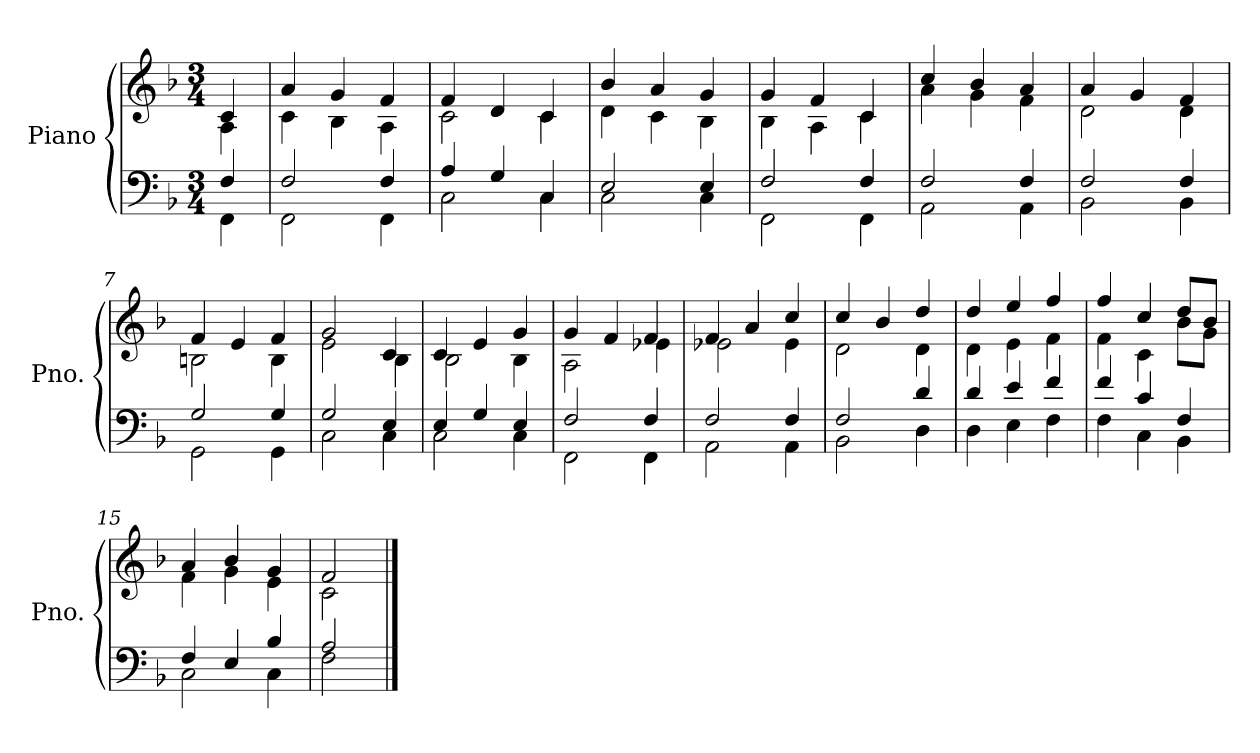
**kern	**kern
*part1	*part1
*staff2	*staff1
*I"Piano	*
*I'Pno.	*
*clefF4	*clefG2
*k[b-]	*k[b-]
*M3/4	*M3/4
=	=
*^	*^
*	*^	*	*
4rFyy	4F/	4FF\	4c/	4A\
=1	=1	=1	=1	=1
2.ryy	2F/	2FF\	4a/	4c\
.	.	.	4g/	4B-\
.	4F/	4FF\	4f/	4A\
=2	=2	=2	=2	=2
2.ryy	4A/	2C\	4f/	2c\
.	4G/	.	4d/	.
.	4C/	4C\	4c/	4c\
=3	=3	=3	=3	=3
2.ryy	2E/	2C\	4b-/	4d\
.	.	.	4a/	4c\
.	4E/	4C\	4g/	4B-\
=4	=4	=4	=4	=4
2.ryy	2F/	2FF\	4g/	4B-\
.	.	.	4f/	4A\
.	4F/	4FF\	4c/	4c\
=5	=5	=5	=5	=5
2.ryy	2F/	2AA\	4cc/	4a\
.	.	.	4b-/	4g\
.	4F/	4AA\	4a/	4f\
=6	=6	=6	=6	=6
2.ryy	2F/	2BB-\	4a/	2d\
.	.	.	4g/	.
.	4F/	4BB-\	4f/	4d\
=7	=7	=7	=7	=7
2.ryy	2G/	2GG\	4f/	2Bn\
.	.	.	4e/	.
.	4G/	4GG\	4f/	4B\
=8	=8	=8	=8	=8
2.ryy	2G/	2C\	2g/	2e\
.	4E/	4C\	4c/	4B-\
=9	=9	=9	=9	=9
2.ryy	4E/	2C\	4c/	2B-\
.	4G/	.	4e/	.
.	4E/	4C\	4g/	4B-\
=10	=10	=10	=10	=10
2.ryy	2F/	2FF\	4g/	2A\
.	.	.	4f/	.
.	4F/	4FF\	4f/	4e-X\
!!LO:LB:g=z	!!
=11	=11	=11	=11	=11
2.ryy	2F/	2AA\	4f/	2e-X\
.	.	.	4a/	.
.	4F/	4AA\	4cc/	4e-\
=12	=12	=12	=12	=12
2.ryy	2F/	2BB-\	4cc/	2d\
.	.	.	4b-/	.
.	4d/	4D\	4dd/	4d\
=13	=13	=13	=13	=13
2.ryy	4d/	4D\	4dd/	4d\
.	4e/	4E\	4ee/	4e\
.	4f/	4F\	4ff/	4f\
=14	=14	=14	=14	=14
2.ryy	4f/	4F\	4ff/	4f\
.	4c/	4C\	4cc/	4c\
.	4F/	4BB-\	8dd/L	8b-\L
.	.	.	8b-/J	8g\J
=15	=15	=15	=15	=15
2.ryy	4F/	2C\	4a/	4f\
.	4E/	.	4b-/	4g\
.	4B-/	4C\	4g/	4e\
=16	=16	=16	=16	=16
2ryy	2A/	2F\	2f/	2c\
*v	*v	*v	*	*
*	*v	*v
==	==
*-	*-
